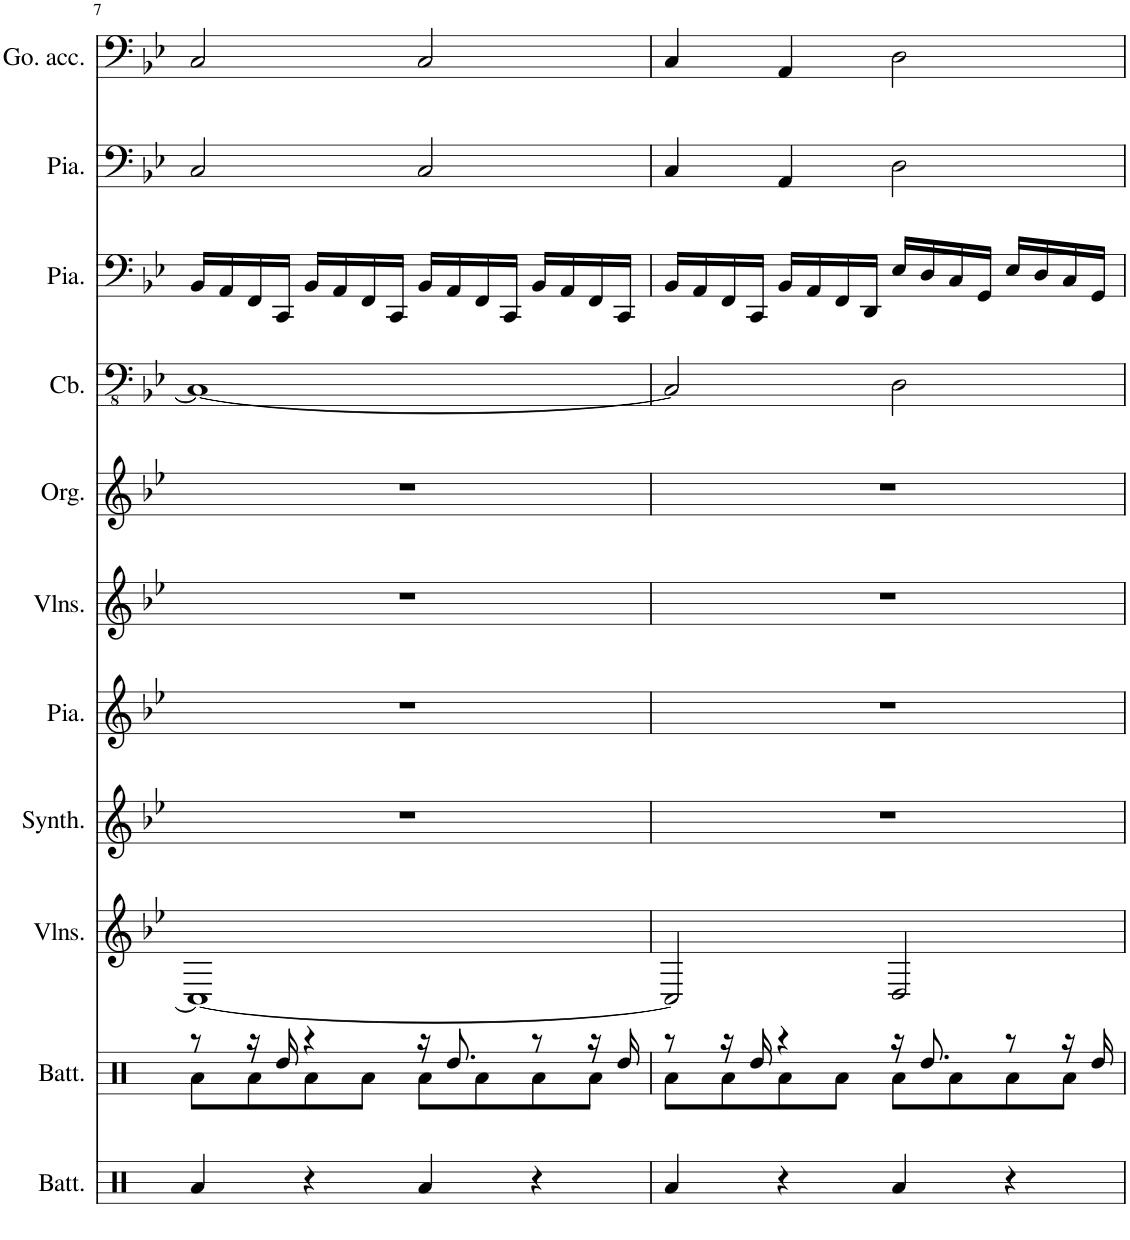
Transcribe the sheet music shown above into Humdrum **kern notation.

**kern	**kern	**kern	**kern	**kern	**kern	**kern	**kern	**kern	**kern	**kern
*part11	*part10	*part9	*part8	*part7	*part6	*part5	*part4	*part3	*part2	*part1
*staff11	*staff10	*staff9	*staff8	*staff7	*staff6	*staff5	*staff4	*staff3	*staff2	*staff1
*I"Batterie	*I"Batterie	*I"Violons	*I"Synthétiseur d'instruments à cordes	*I"Piano	*I"Violons	*I"Orgue	*I"Contrebasse	*I"Piano	*I"Piano	*I"Gongs accordés
*I'Batt.	*I'Batt.	*I'Vlns.	*I'Synth.	*I'Pia.	*I'Vlns.	*I'Org.	*I'Cb.	*I'Pia.	*I'Pia.	*I'Go. acc.
!!LO:PB:g=z
*clefX	*clefX	*clefG2	*clefG2	*clefG2	*clefG2	*clefG2	*clefFv4	*clefF4	*clefF4	*clefF4
*	*	*	*	*	*	*	*Trd7c12	*	*	*
*k[]	*k[]	*k[b-e-]	*k[b-e-]	*k[b-e-]	*k[b-e-]	*k[b-e-]	*k[b-e-]	*k[b-e-]	*k[b-e-]	*k[b-e-]
*M4/4	*M4/4	*M4/4	*M4/4	*M4/4	*M4/4	*M4/4	*M4/4	*M4/4	*M4/4	*M4/4
=7	=7	=7	=7	=7	=7	=7	=7	=7	=7	=7
*	*^	*	*	*	*	*	*	*	*	*
4Ra/	8r	8Ra\L	1C_	1r	1r	1r	1r	1CC_	16BB-/LL	2C/	2C/
.	.	.	.	.	.	.	.	.	16AA/	.	.
.	16r	8Ra\	.	.	.	.	.	.	16FF/	.	.
.	16Rdd/	.	.	.	.	.	.	.	16CC/JJ	.	.
4r	4r	8Ra\	.	.	.	.	.	.	16BB-/LL	.	.
.	.	.	.	.	.	.	.	.	16AA/	.	.
.	.	8Ra\J	.	.	.	.	.	.	16FF/	.	.
.	.	.	.	.	.	.	.	.	16CC/JJ	.	.
4Ra/	16r	8Ra\L	.	.	.	.	.	.	16BB-/LL	2C/	2C/
.	8.Rdd/	.	.	.	.	.	.	.	16AA/	.	.
.	.	8Ra\	.	.	.	.	.	.	16FF/	.	.
.	.	.	.	.	.	.	.	.	16CC/JJ	.	.
4r	8r	8Ra\	.	.	.	.	.	.	16BB-/LL	.	.
.	.	.	.	.	.	.	.	.	16AA/	.	.
.	16r	8Ra\J	.	.	.	.	.	.	16FF/	.	.
.	16Rdd/	.	.	.	.	.	.	.	16CC/JJ	.	.
=8	=8	=8	=8	=8	=8	=8	=8	=8	=8	=8	=8
4Ra/	8r	8Ra\L	2C/]	1r	1r	1r	1r	2CC/]	16BB-/LL	4C/	4C/
.	.	.	.	.	.	.	.	.	16AA/	.	.
.	16r	8Ra\	.	.	.	.	.	.	16FF/	.	.
.	16Rdd/	.	.	.	.	.	.	.	16CC/JJ	.	.
4r	4r	8Ra\	.	.	.	.	.	.	16BB-/LL	4AA/	4AA/
.	.	.	.	.	.	.	.	.	16AA/	.	.
.	.	8Ra\J	.	.	.	.	.	.	16FF/	.	.
.	.	.	.	.	.	.	.	.	16DD/JJ	.	.
4Ra/	16r	8Ra\L	2D/	.	.	.	.	2DD\	16E-/LL	2D\	2D\
.	8.Rdd/	.	.	.	.	.	.	.	16D/	.	.
.	.	8Ra\	.	.	.	.	.	.	16C/	.	.
.	.	.	.	.	.	.	.	.	16GG/JJ	.	.
4r	8r	8Ra\	.	.	.	.	.	.	16E-/LL	.	.
.	.	.	.	.	.	.	.	.	16D/	.	.
.	16r	8Ra\J	.	.	.	.	.	.	16C/	.	.
.	16Rdd/	.	.	.	.	.	.	.	16GG/JJ	.	.
*	*v	*v	*	*	*	*	*	*	*	*	*
=	=	=	=	=	=	=	=	=	=	=
*-	*-	*-	*-	*-	*-	*-	*-	*-	*-	*-
